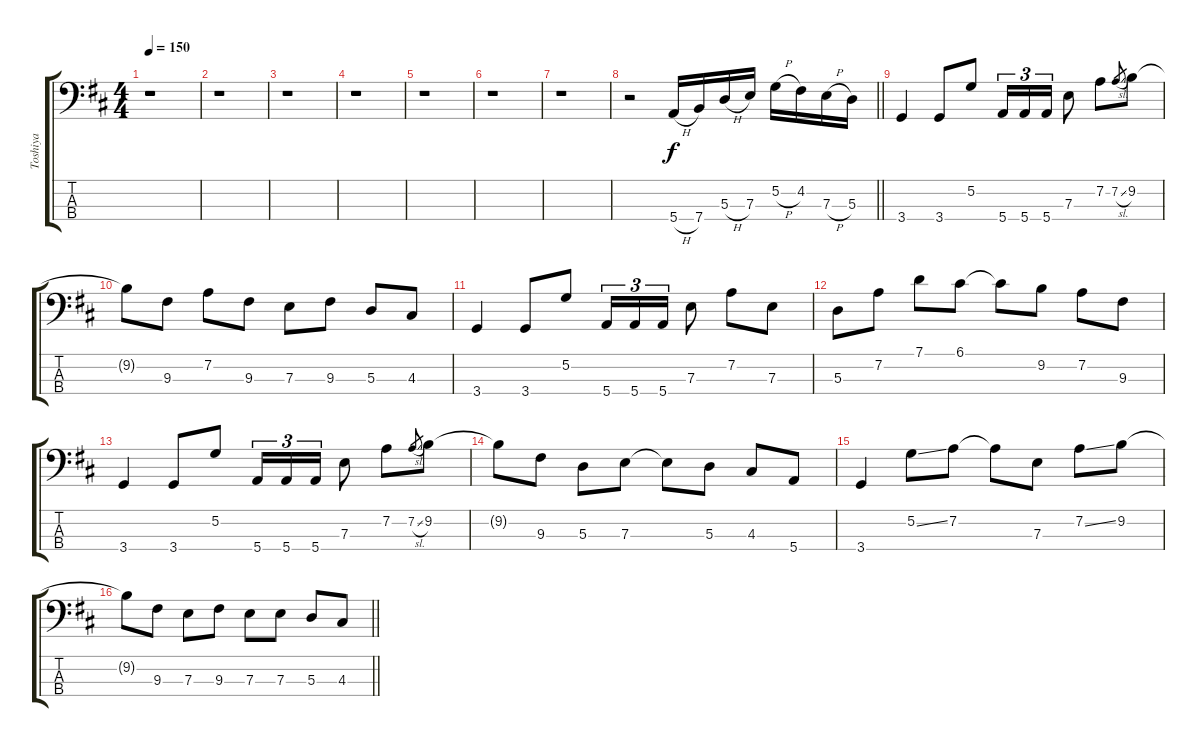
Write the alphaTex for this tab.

\track ("Toshiya" "Toshiya") {instrument electricbasspick}
\staff {score tabs}
\tuning (G2 D2 A1 E1) {hide}
\ts (4 4)
\tempo 150
\clef f4
\ks d
r.1{dy f} |
r.1 |
r.1 |
r.1 |
r.1 |
r.1 |
r.1 |
\barLineRight lightlight
r.2 5.4{h}.16 7.4.16 5.3{h}.16 7.3.16 5.2{h}.16 4.2.16 7.3{h}.16 5.3.16 |
3.4.4 3.4.8 5.2.8 5.4.16{tu (3 2)} 5.4.16{tu (3 2)} 5.4.16{tu (3 2)} 7.3.8 7.2.8 7.2{sl}.8{gr} 9.2.8 |
9.2{t}.8 9.3.8 7.2.8 9.3.8 7.3.8 9.3.8 5.3.8 4.3.8 |
3.4.4 3.4.8 5.2.8 5.4.16{tu (3 2)} 5.4.16{tu (3 2)} 5.4.16{tu (3 2)} 7.3.8 7.2.8 7.3.8 |
5.3.8 7.2.8 7.1.8 6.1.8 6.1{t}.8 9.2.8 7.2.8 9.3.8 |
3.4.4 3.4.8 5.2.8 5.4.16{tu (3 2)} 5.4.16{tu (3 2)} 5.4.16{tu (3 2)} 7.3.8 7.2.8 7.2{sl}.8{gr} 9.2.8 |
9.2{t}.8 9.3.8 5.3.8 7.3.8 7.3{t}.8 5.3.8 4.3.8 5.4.8 |
3.4.4 5.2{ss}.8 7.2.8 7.2{t}.8 7.3.8 7.2{ss}.8 9.2.8 |
\barLineRight lightlight
9.2{t}.8 9.3.8 7.3.8 9.3.8 7.3.8 7.3.8 5.3.8 4.3.8
